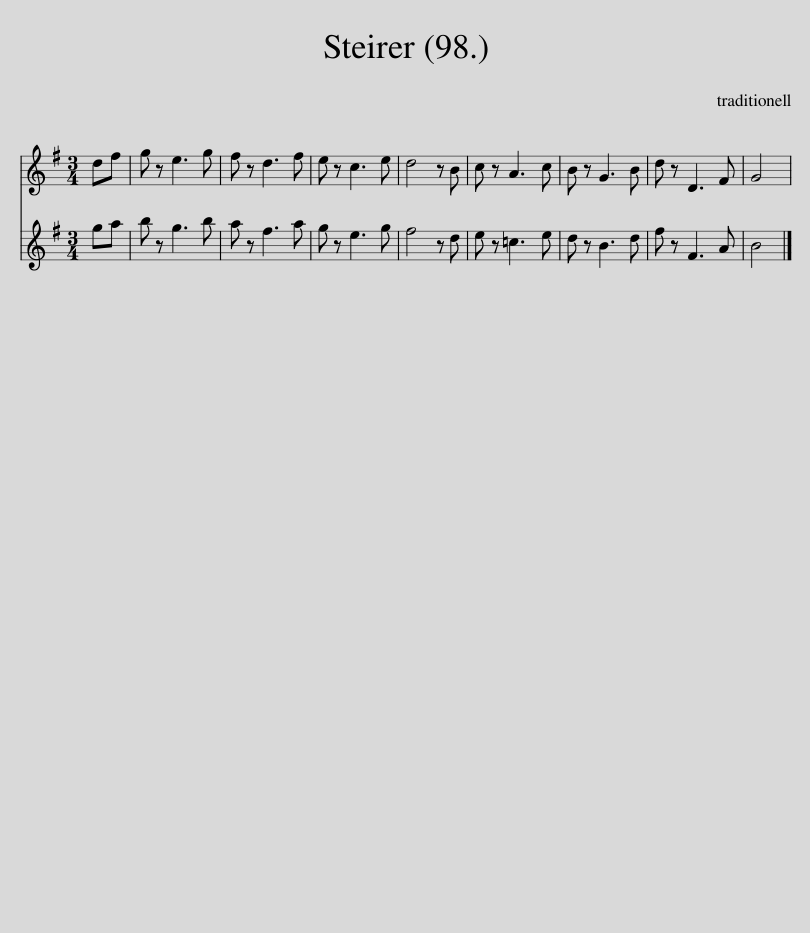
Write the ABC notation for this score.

X:1
%%score 1 2
L:1/8
M:3/4
I:linebreak $
K:G
V:1 treble
V:2 treble
V:1
 df | g z e3 g | f z d3 f | e z c3 e | d4 z B | %5
 c z A3 c | B z G3 B | d z D3 F | G4 | %9
V:2
 ga | b z g3 b | a z f3 a | g z e3 g | f4 z d | %5
 e z =c3 e | d z B3 d | f z F3 A | B4 | %9
